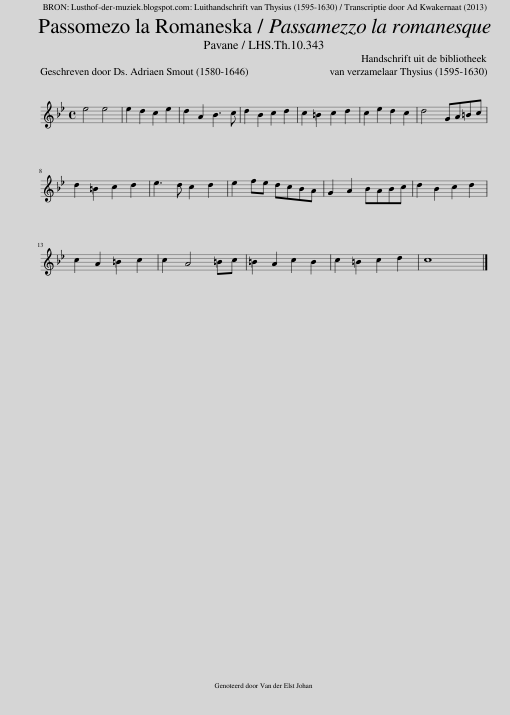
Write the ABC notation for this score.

X:1
L:1/8
Q:1/4=114
M:4/4
I:linebreak $
K:Bb
U:s=!stemless!
V:1 treble
V:1
 e4 e4 | e2 d2 c2 e2 | d2 A2 B3 c | d2 B2 c2 d2 | c2 =B2 c2 d2 | %5
 c2 e2 d2 c2 | d4 GA=Bc |$ d2 =B2 c2 d2 | e3 d c2 d2 | e2 fe dcBA | %10
 G2 A2 BABc | d2 B2 c2 d2 |$ c2 A2 =B2 c2 | c2 A4 =Bc | =B2 A2 c2 B2 | %15
 c2 =B2 c2 d2 | sc8 |] %17
